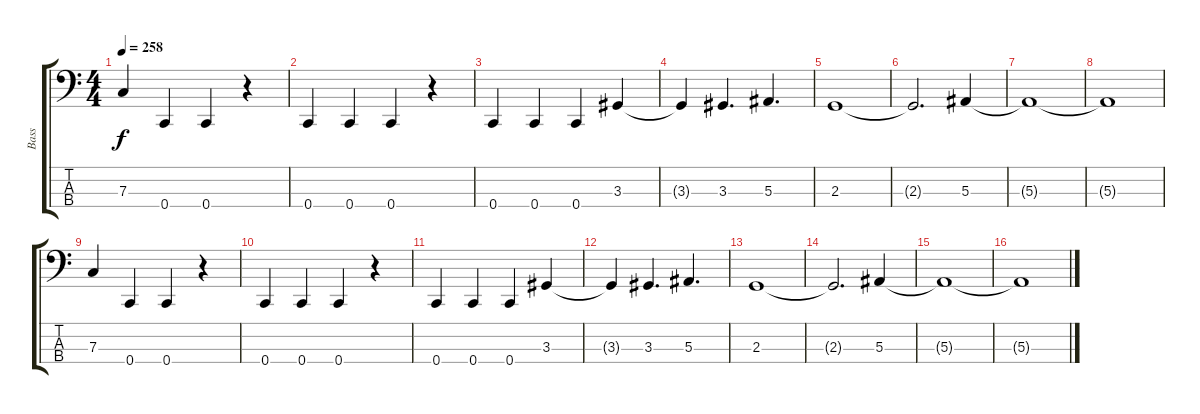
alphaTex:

\track ("Bass" "Bass") {instrument electricbassfinger}
\staff {score tabs}
\tuning (Eb2 Bb1 F1 C1) {hide}
\ts (4 4)
\tempo 258
\clef f4
\ks c
7.3.4{dy f} 0.4.4 0.4.4 r.4 |
0.4.4 0.4.4 0.4.4 r.4 |
0.4.4 0.4.4 0.4.4 3.3.4 |
3.3{t}.4 3.3.4{d} 5.3.4{d} |
2.3.1 |
2.3{t}.2{d} 5.3.4 |
5.3{t}.1 |
5.3{t}.1 |
7.3.4 0.4.4 0.4.4 r.4 |
0.4.4 0.4.4 0.4.4 r.4 |
0.4.4 0.4.4 0.4.4 3.3.4 |
3.3{t}.4 3.3.4{d} 5.3.4{d} |
2.3.1 |
2.3{t}.2{d} 5.3.4 |
5.3{t}.1 |
5.3{t}.1
